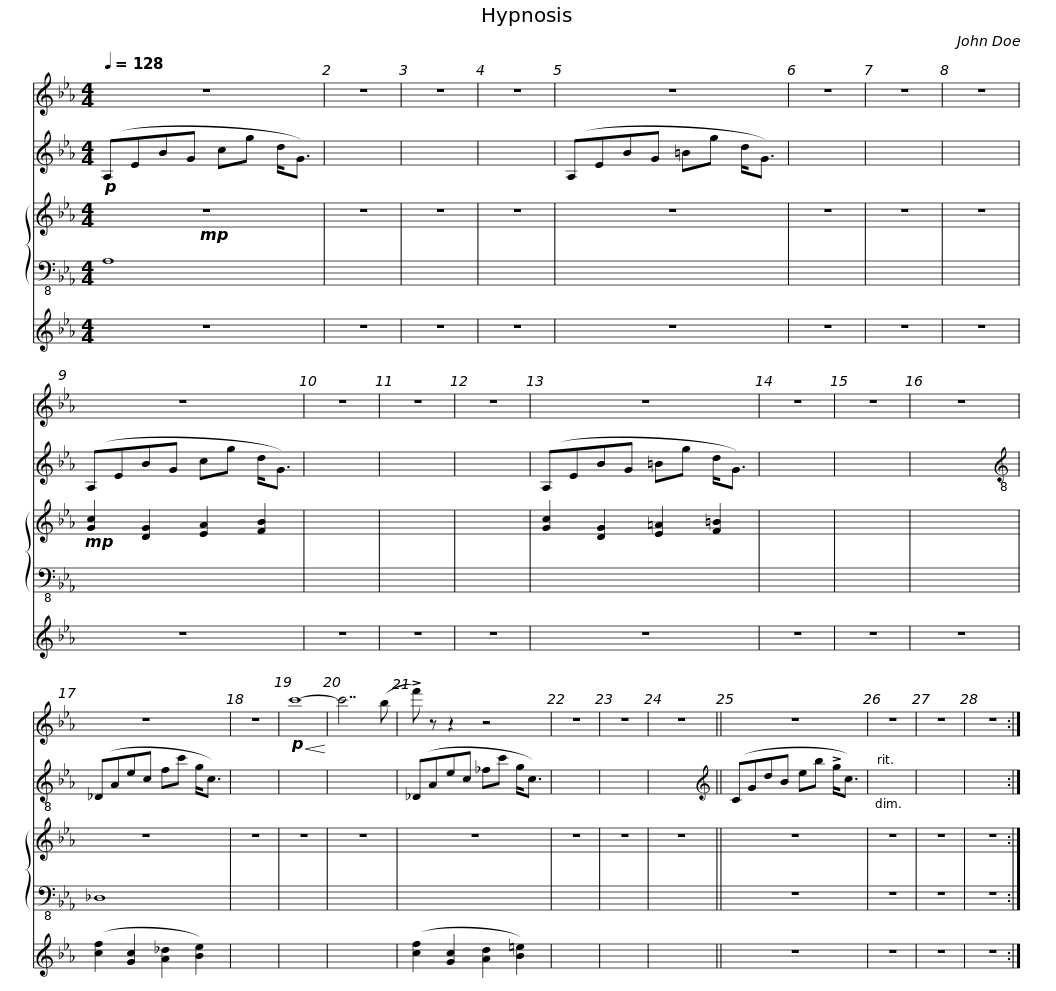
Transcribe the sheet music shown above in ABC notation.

X:1
%%score 1 2 { 3 | 4 } 5
L:1/8
Q:1/4=128
M:4/4
I:linebreak $
K:Eb
V:1 treble
V:2 treble
V:3 treble
V:4 bass-8
V:5 treble
V:1
 z8 | z8 | z8 | z8 | z8 | %5
 z8 | z8 | z8 |$ z8 | z8 | %10
 z8 | z8 | z8 | z8 | z8 | %15
 z8 |$ z8 | z8 |!p!!<(! c'8-!<)! | c'7 (b | %20
 !>!f') z z2 z4 | z8 | z8 | z8 ||$ z8 | %25
 z8 | z8 | z8 :| %28
V:2
!p! (A,EBG cg d<G) | x8 | x8 | x8 | (A,EBG =Bg d<G) | %5
 x8 | x8 | x8 |$ (A,EBG cg d<G) | x8 | %10
 x8 | x8 | (A,EBG =Bg d<G) | x8 | x8 | %15
 x8 |$[K:treble-8] (_DAec fc' g<c) | x8 | x8 | x8 | %20
 (_DAec _fc' g<c) | x8 | x8 | x8 ||$[K:treble] (CGdB eb !>!g<c) | %25
 x8 | x8 | x8 :| %28
V:3
!mp! z8 | z8 | z8 | z8 | z8 | %5
 z8 | z8 | z8 |$!mp! [Gc]2 [DG]2 [EA]2 [FB]2 | x8 | %10
 x8 | x8 | [Gc]2 [DG]2 [E=A]2 [F=B]2 | x8 | x8 | %15
 x8 |$ z8 | z8 | z8 | z8 | %20
 z8 | z8 | z8 | z8 ||$ z8 | %25
 z8 | z8 | z8 :| %28
V:4
 A,8 | x8 | x8 | x8 | x8 | %5
 x8 | x8 | x8 |$ x8 | x8 | %10
 x8 | x8 | x8 | x8 | x8 | %15
 x8 |$ _D,8 | x8 | x8 | x8 | %20
 x8 | x8 | x8 | x8 ||$ z8 | %25
 z8 | z8 | z8 :| %28
V:5
 z8 | z8 | z8 | z8 | z8 | %5
 z8 | z8 | z8 |$ z8 | z8 | %10
 z8 | z8 | z8 | z8 | z8 | %15
 z8 |$ ([cf]2 [Gc]2 [A_d]2 [Be]2) | x8 | x8 | x8 | %20
 ([cf]2 [Gc]2 [Ad]2 [B=e]2) | x8 | x8 | x8 ||$ z8 | %25
 z8 | z8 | z8 :| %28
